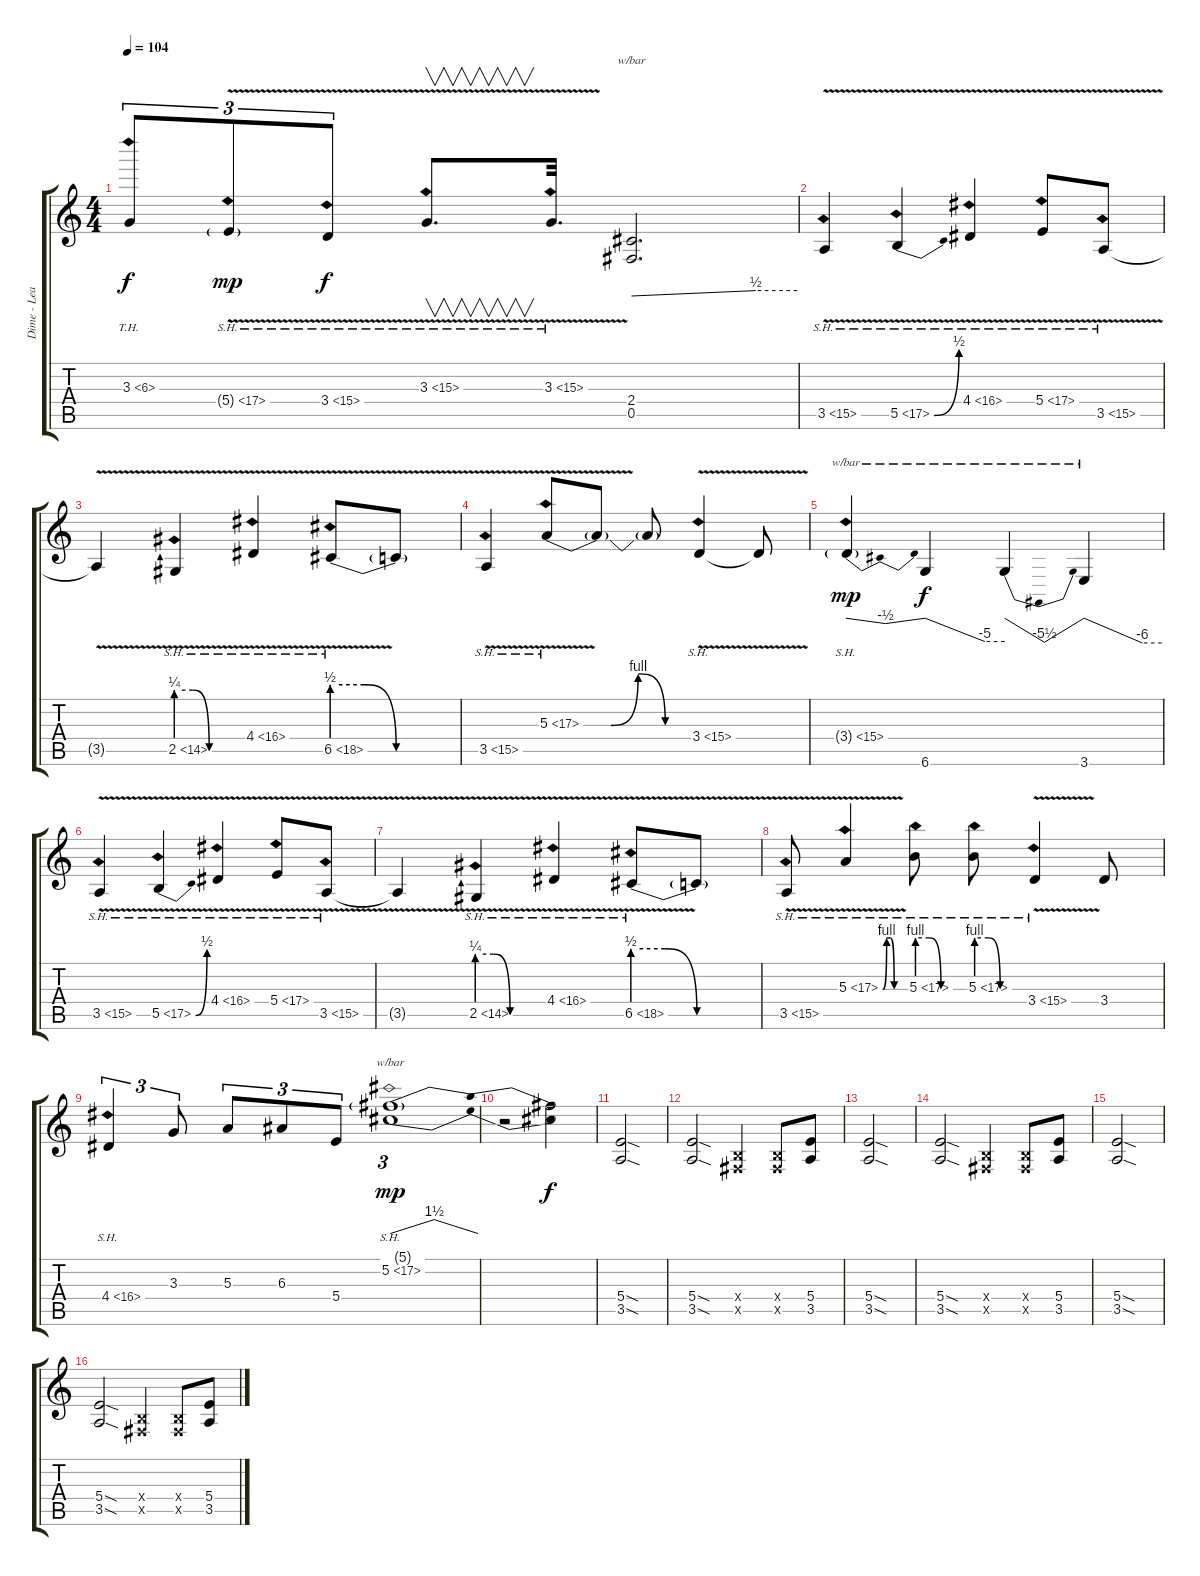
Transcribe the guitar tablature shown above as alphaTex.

\track ("Dime - Lead Guitar" "Dime - Lea") {instrument overdrivenguitar}
\staff {score tabs}
\tuning (Db4 Ab3 E3 B2 Gb2 Db2) {hide}
\ts (4 4)
\tempo 104
\clef g2
\ks c
3.3{th 3}.8{tu (3 2) dy f} 5.4{sh 12 v g}.8{tu (3 2) dy mp} 3.4{sh 12 v}.8{tu (3 2) dy f} 3.3{sh 12 v}.8{v d} 3.3{sh 12 v}.32{d} (2.4 0.5).2{d tbe (custom default 0 0 45 2 60 2)} |
3.5{sh 12 v}.4 5.5{be (bend 0 0 60 2) sh 12 v}.4 4.4{sh 12 v}.4 5.4{sh 12 v}.8 3.5{sh 12 v}.8 |
3.5{v t}.4 2.5{be (custom 0 1 15 1 30 0 60 0) sh 12 v}.4 4.4{sh 12 v}.4 6.5{be (custom 0 2 15 2 30 0 60 0) sh 12 v}.8 6.5{t}.8 |
3.5{sh 12 v}.4 5.3{be (custom 0 0 10 0 15 0 30 4 45 0 60 0) sh 12 v}.8 5.3{t}.8 5.3{t}.8 3.4{sh 12 v}.4 3.4{t}.8 |
3.4{sh 12 g}.4{tbe (dip default 0 0 30 -2 60 0) dy mp} 6.6.4{tbe (custom default 0 0 45 -20 60 -20) dy f} 6.6{t}.4{tbe (dip default 0 0 30 -22 60 0)} 3.6.4{tbe (custom default 0 0 45 -24 60 -24)} |
3.5{sh 12 v}.4{volume 8} 5.5{be (bend 0 0 60 2) sh 12 v}.4 4.4{sh 12 v}.4 5.4{sh 12 v}.8 3.5{sh 12 v}.8 |
3.5{v t}.4 2.5{be (custom 0 1 15 1 30 0 60 0) sh 12 v}.4 4.4{sh 12 v}.4 6.5{be (custom 0 2 15 2 30 0 60 0) sh 12 v}.8 6.5{t}.8 |
3.5{sh 12 v}.8{volume 6} 5.3{be (custom 0 0 10 4 20 4 30 0 60 0) sh 12 v}.4 5.3{be (custom 0 4 15 4 30 0 60 0) sh 12}.8 5.3{be (custom 0 4 15 4 30 0 60 0) sh 12}.8 3.4{sh 12 v}.4 3.4.8 |
4.4{sh 12}.4{tu (3 2)} 3.3.8{tu (3 2)} 5.3.8{tu (3 2)} 6.3.8{tu (3 2)} 5.4.8{tu (3 2)} (5.1{g} 5.2{sh 12}).1{tu (3 2) tbe (dip default 0 0 30 6 60 0) dy mp} |
r.2 (5.1{t} 5.2{t}).2{dy f} |
(5.4{sod} 3.5{sod}).2{volume 3 instrument distortionguitar} |
(5.4{sod} 3.5{sod}).2 (0.4{x} 0.5{x}).4 (0.4{x} 0.5{x}).8 (5.4 3.5).8 |
(5.4{sod} 3.5{sod}).2 |
(5.4{sod} 3.5{sod}).2{volume 2} (0.4{x} 0.5{x}).4 (0.4{x} 0.5{x}).8 (5.4 3.5).8 |
(5.4{sod} 3.5{sod}).2{volume 1} |
(5.4{sod} 3.5{sod}).2{volume 1} (0.4{x} 0.5{x}).4 (0.4{x} 0.5{x}).8 (5.4 3.5).8
